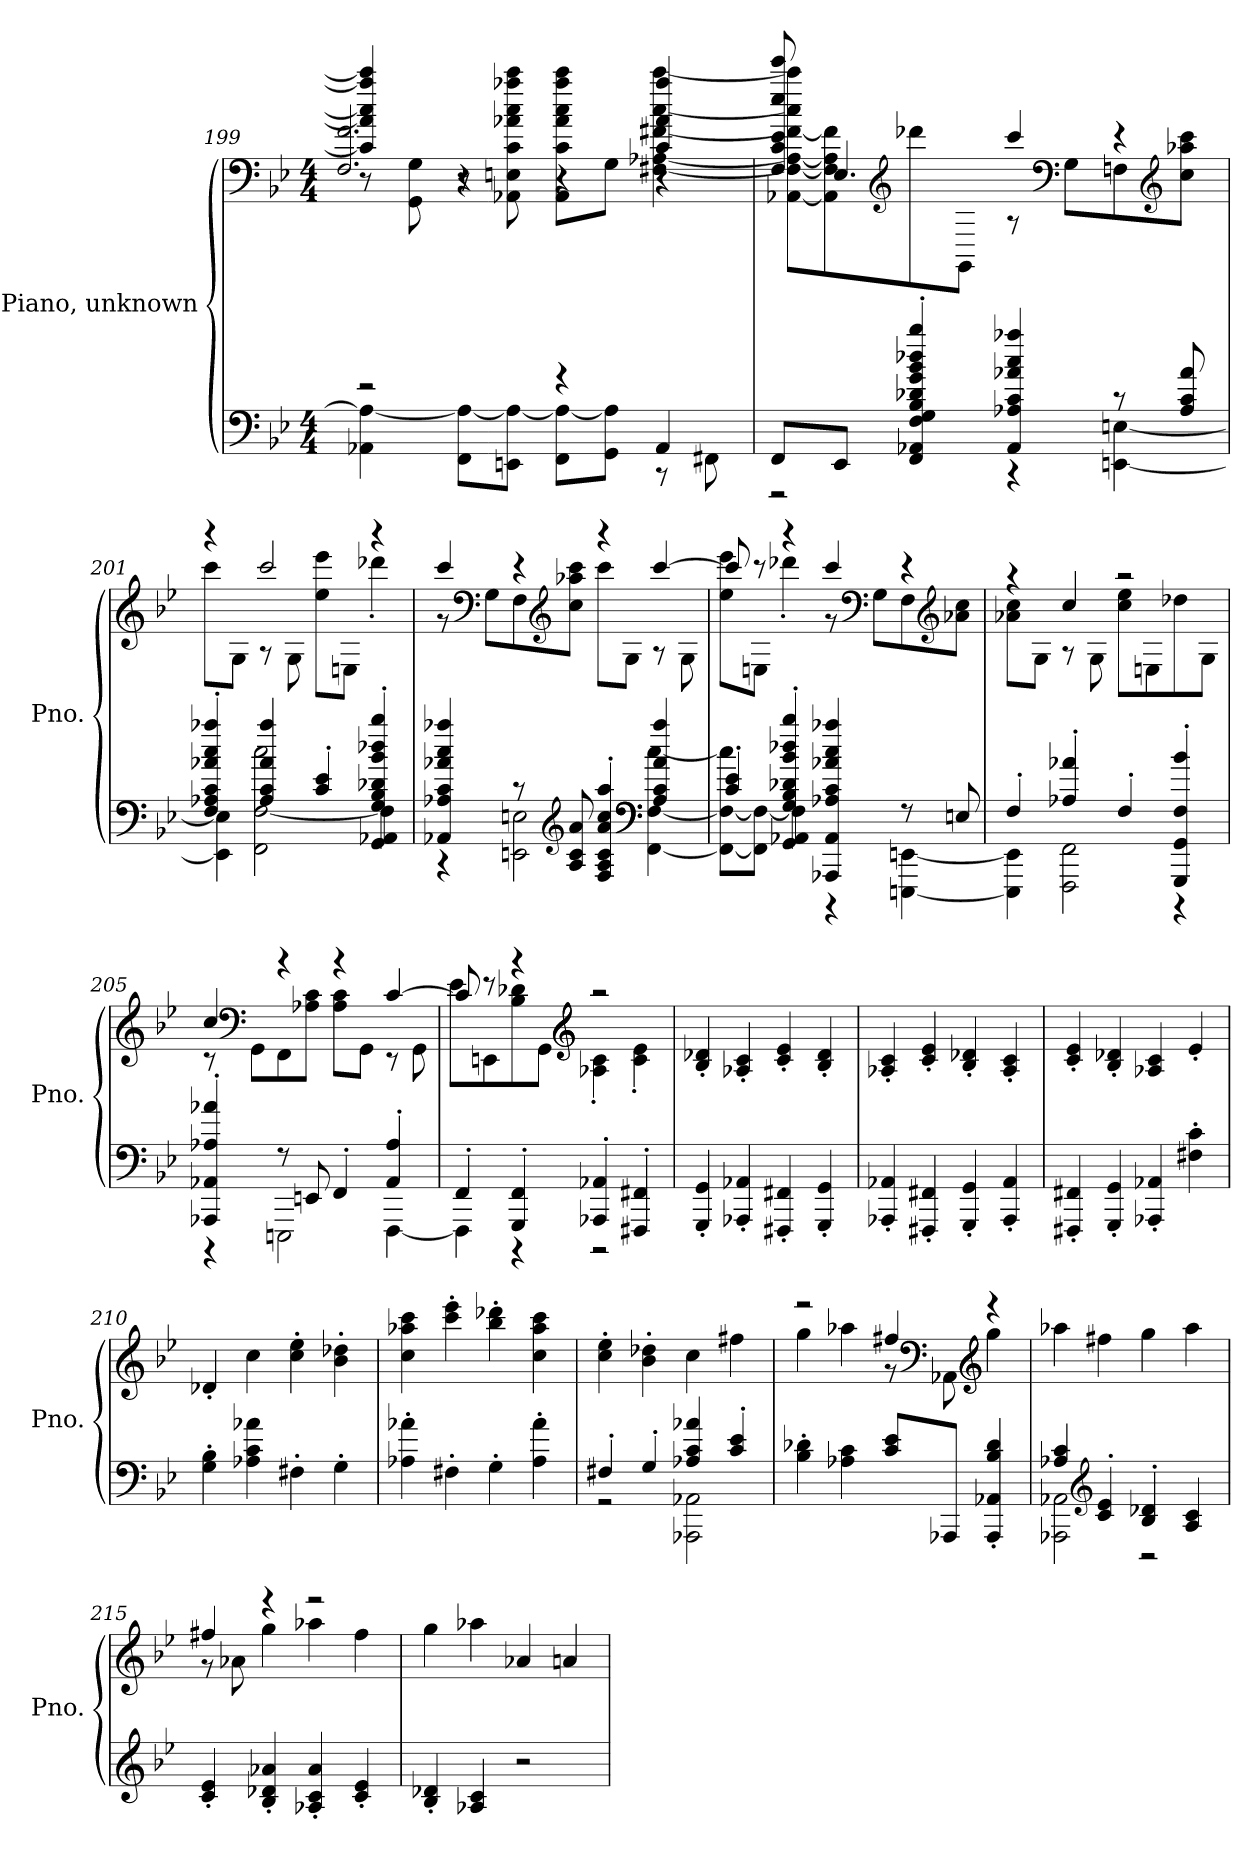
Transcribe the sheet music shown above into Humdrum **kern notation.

**kern	**kern
*part1	*part1
*staff2	*staff1
*I"Piano, unknown	*
*I'Pno.	*
!!LO:LB:g=z
*clefF4	*clefF4
*k[b-e-]	*k[b-e-]
*M4/4	*M4/4
=199	=199
*^	*^
*	*	*	*^
2r	4AA-X\ 4A-\_	4c/] 4a-/] 4cc/] 4aa-/] 4ccc/]	8r	2.F/ 2.f/
.	.	.	8GG\ 8G\	.
.	8FF\ 8A-\_L	4r	8r	.
.	8EEn\ 8A-\_J	.	8AA-X\ 8En\ 8c\ 8a-X\ 8cc\ 8aa-X\ 8ccc\	.
4r	8FF\ 8A-\_L	4r	8AA-\ 8c\ 8a-\ 8cc\ 8aa-\ 8ccc\L	.
.	8GG\ 8A-\]J	.	8G\J	.
4AA-/	8r	4c/ 4a-/ 4aa-/	[4F#X\ [4A-X\ [4f#X\ [4cc\ [4ccc\	4r
.	8FF#X\	.	.	.
*	*	*	*v	*v
=200	=200	=200	=200
8FF/L	2r	8F/ 8c/ 8e-/ 8ee-/ 8eee-/	[8AA-X\ 8F#\_ 8A-\_ 8f#\_ 8cc\] 8ccc\]L
8EE-/J	.	4.E-/	8AA-\] 8F#\] 8A-\] 8f#\]
*	*	*clefG2	*
4FF/' 4AA-X/' 4F/' 4G/' 4B-/' 4d-X/' 4g/' 4b-/' 4dd-X/' 4bb-/'	.	.	8ddd-X\
.	.	.	8GG\J
4AA-/ 4A-X/ 4c/ 4a-X/ 4cc/ 4aa-X/	4r	4ccc/	8r
*	*	*clefF4	*
.	.	.	8G\L
8r	[4EEn\ [4En\	4r	8Fn\
*	*	*clefG2	*
8A-/ 8c/ 8a-/	.	.	8cc\ 8aa-X\ 8ccc\J
!!LO:PB:g=z	!!
=201	=201	=201	=201
4F/' 4A-X/' 4c/' 4a-X/' 4cc/' 4aa-X/'	4EE\] 4E\]	4r	8ccc\L
.	.	.	8G\J
4A-/ 4c/ 4a-/ 4aa-/	2FF\ [2F\ 2cc\	2ccc/	8r
.	.	.	8G\
4c/' 4e-/'	.	.	8ee-\ 8eee-\L
.	.	.	8En\J
4GG/' 4AA-X/' 4G/' 4B-/' 4d-X/' 4b-/' 4dd-X/' 4bb-/'	4F\]	4r	4ddd-X'\
=202	=202	=202	=202
4AA-X/ 4A-X/ 4c/ 4a-X/ 4cc/ 4aa-X/	4r	4ccc/	8r
*	*	*clefF4	*
.	.	.	8G\L
8r	2EEn\ 2En\	4r	8F\
*clefG2	*	*clefG2	*
8A-/ 8c/ 8a-/	.	.	8cc\ 8aa-X\ 8ccc\J
4F/' 4A-/' 4c/' 4a-/' 4cc/' 4aa-/'	.	4r	8ccc\L
.	.	.	8G\J
*clefF4	*	*	*
4A-/ 4c/ 4a-/ 4aa-/	[4FF\ [4F\ [4cc\	[4ccc/	8r
.	.	.	8G\
=203	=203	=203	=203
4c/' 4e-/'	8FF\_ 8F\_ 8cc\]L	8ccc/]	8ee-\ 8eee-\L
.	8FF\] 8F\_J	8r	8En\J
4GG/' 4AA-X/' 4G/' 4B-/' 4d-X/' 4b-/' 4dd-X/' 4bb-/'	4F\]	4r	4ddd-X'\
4AAA-X/ 4AA-/ 4A-X/ 4c/ 4a-X/ 4cc/ 4aa-X/	4r	4ccc/	8r
*	*	*clefF4	*
.	.	.	8G\L
8r	[4EEEn\ [4EEn\	4r	8F\
*	*	*clefG2	*
8En/	.	.	8a-X\ 8cc\J
!!LO:LB:g=z	!!
=204	=204	=204	=204
4F'/	4EEE\] 4EE\]	4r	8a-X\ 8cc\L
.	.	.	8G\J
4A-X/' 4a-X/'	2FFF\ 2FF\	4cc/	8r
.	.	.	8G\
4F'/	.	2r	8cc\ 8ee-\L
.	.	.	8En\
4GGG/' 4GG/' 4F/' 4b-/'	4r	.	8dd-X\
.	.	.	8G\J
=205	=205	=205	=205
4AAA-X/' 4AA-X/' 4A-X/' 4a-X/'	4r	4cc/	8r
*	*	*clefF4	*
.	.	.	8GG\L
8r	2EEEn\	4r	8FF\
8EEn/	.	.	8A-X\ 8c\J
4FF'/	.	4r	8A-\ 8c\L
.	.	.	8GG\J
4AA-/' 4A-/'	[4FFF\	[4c/	8r
.	.	.	8GG\
=206	=206	=206	=206
4FF'/	4FFF\]	8c/]	8e-\L
.	.	8r	8EEn\
4GGG/' 4FF/'	4r	4r	8B-\ 8d-X\
.	.	.	8GG\J
*	*	*clefG2	*
4AAA-X/' 4AA-X/'	2r	2r	4A-X\' 4c\'
4FFF#X/' 4FF#X/'	.	.	4c\' 4e-\'
*v	*v	*	*
*	*v	*v
=207	=207
4GGG/' 4GG/'	4B-/' 4d-X/'
4AAA-X/' 4AA-X/'	4A-X/' 4c/'
4FFF#X/' 4FF#X/'	4c/' 4e-/'
4GGG/' 4GG/'	4B-/' 4d-/'
!!LO:LB:g=z
=208	=208
4AAA-X/' 4AA-X/'	4A-X/' 4c/'
4FFF#X/' 4FF#X/'	4c/' 4e-/'
4GGG/' 4GG/'	4B-/' 4d-X/'
4AAA-/' 4AA-/'	4A-/' 4c/'
=209	=209
4FFF#X/' 4FF#X/'	4c/' 4e-/'
4GGG/' 4GG/'	4B-/' 4d-X/'
4AAA-X/' 4AA-X/'	4A-X/ 4c/
4F#X\' 4c\'	4e-'/
=210	=210
4G\' 4B-\'	4d-X'/
4A-X\ 4c\ 4a-X\	4cc\
4F#X'\	4cc\' 4ee-\'
4G'\	4b-\' 4dd-X\'
=211	=211
4A-X\' 4a-X\'	4cc\ 4aa-X\ 4ccc\
4F#X'\	4ccc\' 4eee-\'
4G'\	4bb-\' 4ddd-X\'
4A-\' 4a-\'	4cc\ 4aa-\ 4ccc\
=212	=212
*^	*
4F#X'/	2r	4cc\' 4ee-\'
4G'/	.	4b-\' 4dd-X\'
4A-X/ 4c/ 4a-X/	2AAA-X\ 2AA-X\	4cc\
4c/' 4e-/'	.	4ff#X\
*v	*v	*
!!LO:LB:g=z
=213	=213
*	*^
4B-\' 4d-X\'	2r	4gg\
4A-X\ 4c\	.	4aa-X\
8c/ 8e-/L	4ff#X/	8r
*	*clefF4	*
8AAA-X/J	.	8AA-X\
*	*clefG2	*
4AAA-/' 4AA-X/' 4B-/' 4d-/'	4r	4gg\
*	*v	*v
=214	=214
*^	*
4A-X/ 4c/	2AAA-X\ 2AA-X\	4aa-X\
*clefG2	*	*
4c/' 4e-/'	.	4ff#X\
4B-/' 4d-X/'	2r	4gg\
4A-/ 4c/	.	4aa-\
*v	*v	*
=215	=215
*	*^
4c/' 4e-/'	4ff#X/	8r
.	.	8a-X\
4B-/' 4d-X/' 4a-X/'	4r	4gg\
4A-X/' 4c/' 4a-/'	2r	4aa-X\
4c/' 4e-/'	.	4ff#\
*	*v	*v
=216	=216
4B-/' 4d-X/'	4gg\
4A-X/ 4c/	4aa-X\
2r	4a-X/
.	4an/
=	=
*-	*-
